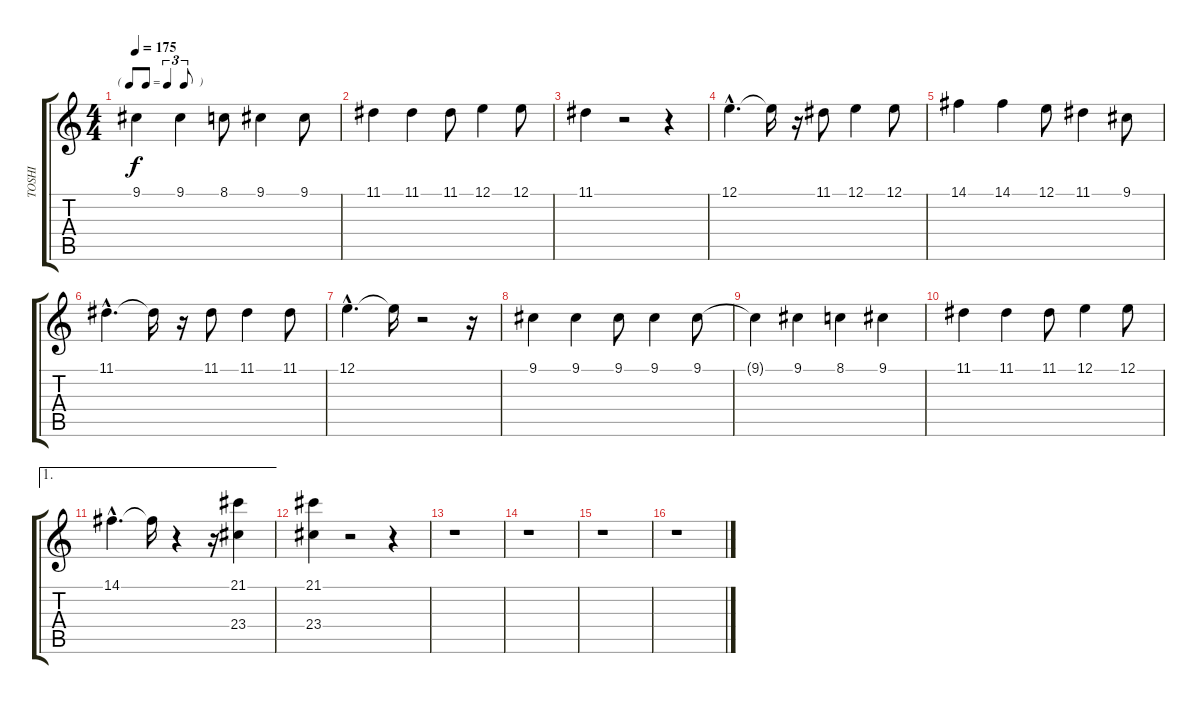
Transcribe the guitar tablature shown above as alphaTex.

\track ("TOSHI" "TOSHI") {instrument electricgrandpiano}
\staff {score tabs}
\tuning (E4 B3 G3 D3 A2 E2) {hide}
\ts (4 4)
\tf triplet8th
\tempo 175
\clef g2
\ks c
9.1{t}.4{dy f} 9.1.4 8.1.8 9.1.4 9.1.8 |
11.1.4 11.1.4 11.1.8 12.1.4 12.1.8 |
11.1.4 r.2 r.4 |
12.1{hac}.4{d} 12.1{t}.16 r.16 11.1.8 12.1.4 12.1.8 |
14.1.4 14.1.4 12.1.8 11.1.4 9.1.8 |
11.1{hac}.4{d} 11.1{t}.16 r.16 11.1.8 11.1.4 11.1.8 |
12.1{hac}.4{d} 12.1{t}.16 r.2 r.16 |
9.1.4 9.1.4 9.1.8 9.1.4 9.1.8 |
9.1{t}.4 9.1.4 8.1.4 9.1.4 |
11.1.4 11.1.4 11.1.8 12.1.4 12.1.8 |
\ae 1
14.1{hac}.4{d} 14.1{t}.16 r.4 r.16 (21.1 23.4).4 |
(21.1 23.4).4 r.2 r.4 |
r.1 |
r.1 |
r.1 |
r.1
